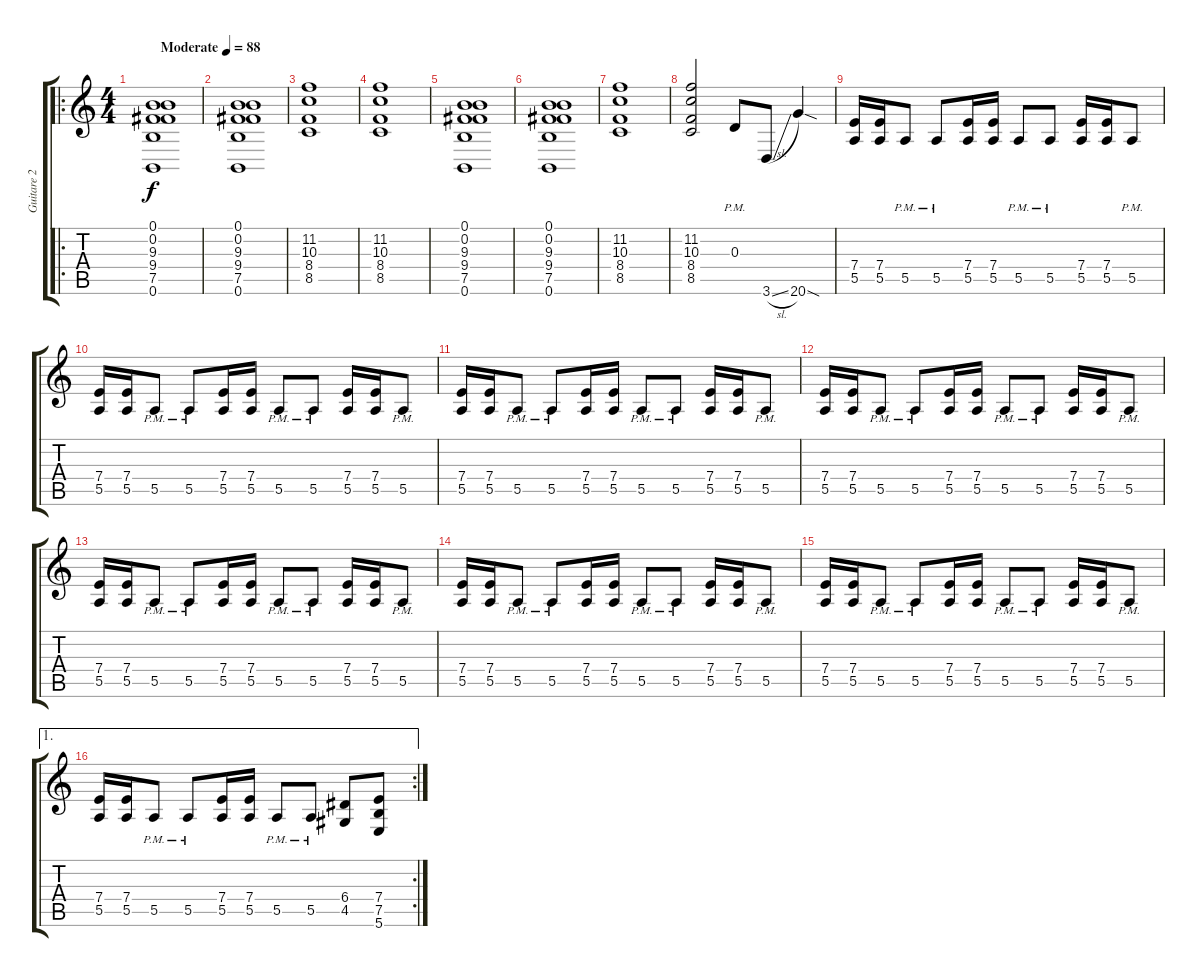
\track ("Guitare 2" "Guitare 2") {instrument distortionguitar}
\staff {score tabs}
\tuning (B3 Gb3 D3 A2 E2 B1) {hide}
\ro
\ts (4 4)
\tempo (88 "Moderate")
\clef g2
\ks c
(0.1 0.2 9.3 9.4 7.5 0.6).1{dy f instrument distortionguitar} |
(0.1 0.2 9.3 9.4 7.5 0.6).1 |
(11.2 10.3 8.4 8.5).1 |
(11.2 10.3 8.4 8.5).1 |
(0.1 0.2 9.3 9.4 7.5 0.6).1 |
(0.1 0.2 9.3 9.4 7.5 0.6).1 |
(11.2 10.3 8.4 8.5).1 |
(11.2 10.3 8.4 8.5).2 0.3{pm}.8 3.6{sl}.8 20.6{sod}.4 |
(7.4 5.5).16 (7.4 5.5).16 5.5{pm}.8 5.5{pm}.8 (7.4 5.5).16 (7.4 5.5).16 5.5{pm}.8 5.5{pm}.8 (7.4 5.5).16 (7.4 5.5).16 5.5{pm}.8 |
(7.4 5.5).16 (7.4 5.5).16 5.5{pm}.8 5.5{pm}.8 (7.4 5.5).16 (7.4 5.5).16 5.5{pm}.8 5.5{pm}.8 (7.4 5.5).16 (7.4 5.5).16 5.5{pm}.8 |
(7.4 5.5).16 (7.4 5.5).16 5.5{pm}.8 5.5{pm}.8 (7.4 5.5).16 (7.4 5.5).16 5.5{pm}.8 5.5{pm}.8 (7.4 5.5).16 (7.4 5.5).16 5.5{pm}.8 |
(7.4 5.5).16 (7.4 5.5).16 5.5{pm}.8 5.5{pm}.8 (7.4 5.5).16 (7.4 5.5).16 5.5{pm}.8 5.5{pm}.8 (7.4 5.5).16 (7.4 5.5).16 5.5{pm}.8 |
(7.4 5.5).16 (7.4 5.5).16 5.5{pm}.8 5.5{pm}.8 (7.4 5.5).16 (7.4 5.5).16 5.5{pm}.8 5.5{pm}.8 (7.4 5.5).16 (7.4 5.5).16 5.5{pm}.8 |
(7.4 5.5).16 (7.4 5.5).16 5.5{pm}.8 5.5{pm}.8 (7.4 5.5).16 (7.4 5.5).16 5.5{pm}.8 5.5{pm}.8 (7.4 5.5).16 (7.4 5.5).16 5.5{pm}.8 |
(7.4 5.5).16 (7.4 5.5).16 5.5{pm}.8 5.5{pm}.8 (7.4 5.5).16 (7.4 5.5).16 5.5{pm}.8 5.5{pm}.8 (7.4 5.5).16 (7.4 5.5).16 5.5{pm}.8 |
\ae 1
\rc 2
(7.4 5.5).16 (7.4 5.5).16 5.5{pm}.8 5.5{pm}.8 (7.4 5.5).16 (7.4 5.5).16 5.5{pm}.8 5.5{pm}.8 (6.4 4.5).8 (7.4 7.5 5.6).8
